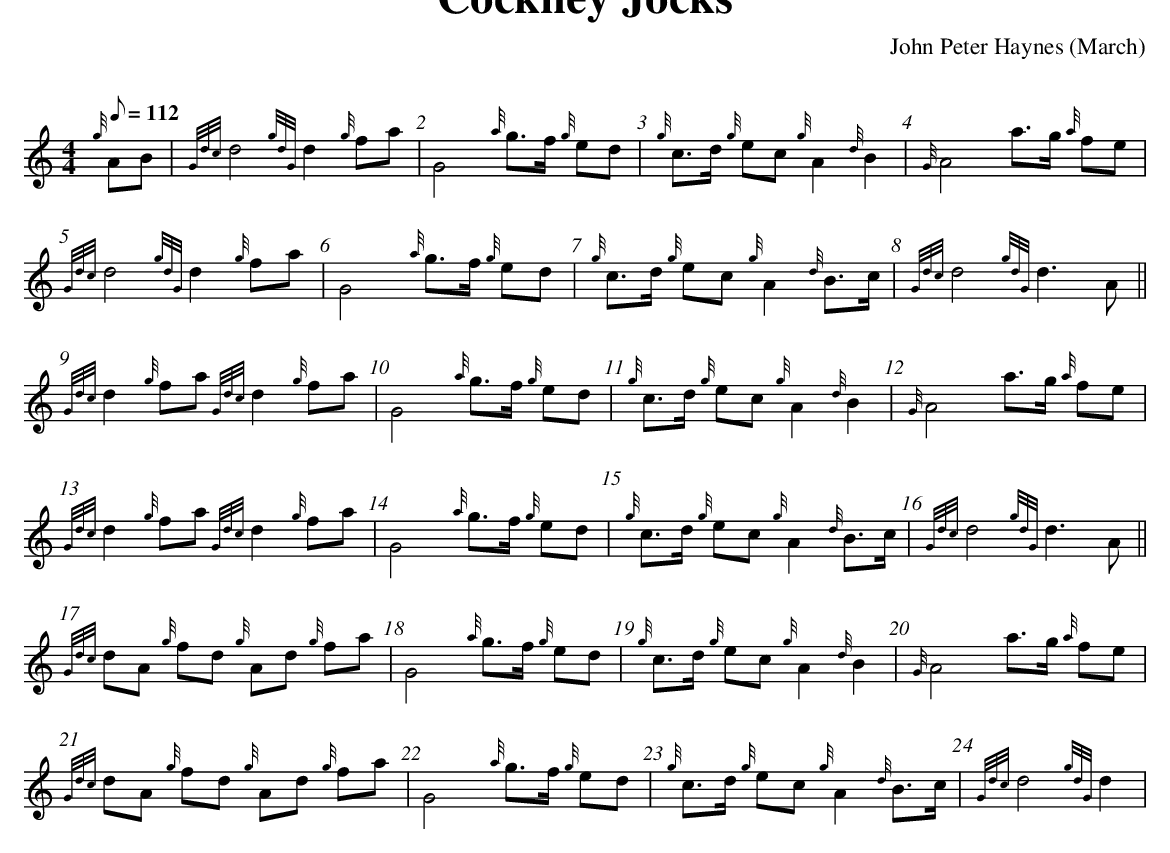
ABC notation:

X:1
T:Cockney Jocks
C:John Peter Haynes (March)
M:4/4
L:1/8
Q:112
K:HP
{g}AB | {Gdc}d4 {gdG}d2 {g}fa | G4 {a}g3/2f/2 {g}ed |{g}c3/2d/2 {g}ec {g}A2 {d}B2 | {G}A4 a3/2g/2 {a}fe |!
{Gdc}d4 {gdG}d2 {g}fa |G4 {a}g3/2f/2 {g}ed | {g}c3/2d/2 {g}ec {g}A2 {d}B3/2c/2 | {Gdc}d4 {gdG}d3 A||!
{Gdc}d2 {g}fa {Gdc}d2 {g}fa | G4 {a}g3/2f/2 {g}ed | {g}c3/2d/2 {g}ec {g}A2 {d}B2 |{G}A4 a3/2g/2 {a}fe |!
{Gdc}d2 {g}fa {Gdc}d2 {g}fa | G4 {a}g3/2f/2 {g}ed | {g}c3/2d/2 {g}ec {g}A2 {d}B3/2c/2 | {Gdc}d4 {gdG}d3A||!
{Gdc}dA {g}fd {g}Ad {g}fa |G4 {a}g3/2f/2 {g}ed | {g}c3/2d/2 {g}ec {g}A2{d}B2 | {G}A4 a3/2g/2 {a}fe |!
{Gdc}dA {g}fd {g}Ad {g}fa | G4 {a}g3/2f/2 {g}ed | {g}c3/2d/2 {g}ec {g}A2 {d}B3/2c/2 |{Gdc}d4 {gdG}d2|
